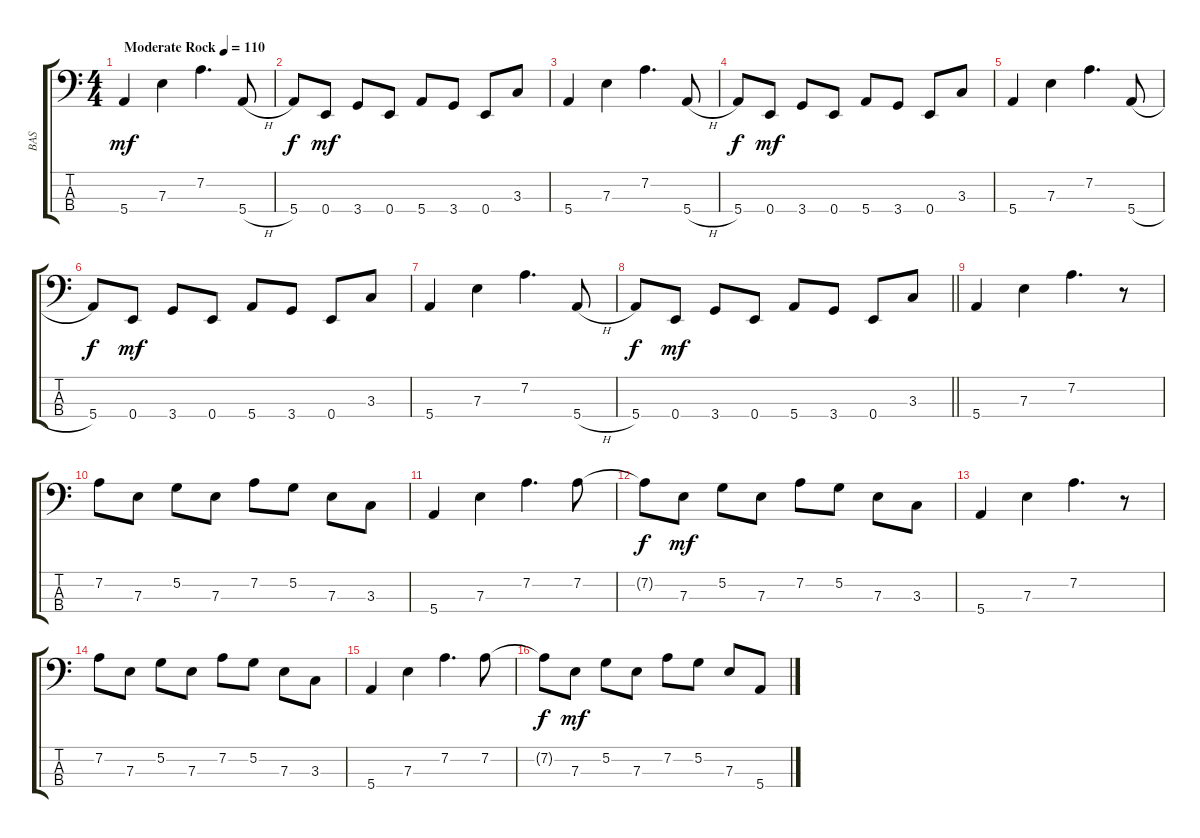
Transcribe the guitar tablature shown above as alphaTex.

\track ("BAS" "BAS") {instrument electricbassfinger}
\staff {score tabs}
\tuning (G2 D2 A1 E1) {hide}
\ts (4 4)
\tempo (110 "Moderate Rock")
\clef f4
\ks c
5.4.4{dy mf instrument electricbassfinger} 7.3.4 7.2.4{d} 5.4{h}.8 |
5.4.8{dy f} 0.4.8{dy mf} 3.4.8 0.4.8 5.4.8 3.4.8 0.4.8 3.3.8 |
5.4.4 7.3.4 7.2.4{d} 5.4{h}.8 |
5.4.8{dy f} 0.4.8{dy mf} 3.4.8 0.4.8 5.4.8 3.4.8 0.4.8 3.3.8 |
5.4.4 7.3.4 7.2.4{d} 5.4{h}.8 |
5.4.8{dy f} 0.4.8{dy mf} 3.4.8 0.4.8 5.4.8 3.4.8 0.4.8 3.3.8 |
5.4.4 7.3.4 7.2.4{d} 5.4{h}.8 |
\barLineRight lightlight
5.4.8{dy f} 0.4.8{dy mf} 3.4.8 0.4.8 5.4.8 3.4.8 0.4.8 3.3.8 |
5.4.4 7.3.4 7.2.4{d} r.8 |
7.2.8 7.3.8 5.2.8 7.3.8 7.2.8 5.2.8 7.3.8 3.3.8 |
5.4.4 7.3.4 7.2.4{d} 7.2.8 |
7.2{t}.8{dy f} 7.3.8{dy mf} 5.2.8 7.3.8 7.2.8 5.2.8 7.3.8 3.3.8 |
5.4.4 7.3.4 7.2.4{d} r.8 |
7.2.8 7.3.8 5.2.8 7.3.8 7.2.8 5.2.8 7.3.8 3.3.8 |
5.4.4 7.3.4 7.2.4{d} 7.2.8 |
7.2{t}.8{dy f} 7.3.8{dy mf} 5.2.8 7.3.8 7.2.8 5.2.8 7.3.8 5.4.8
